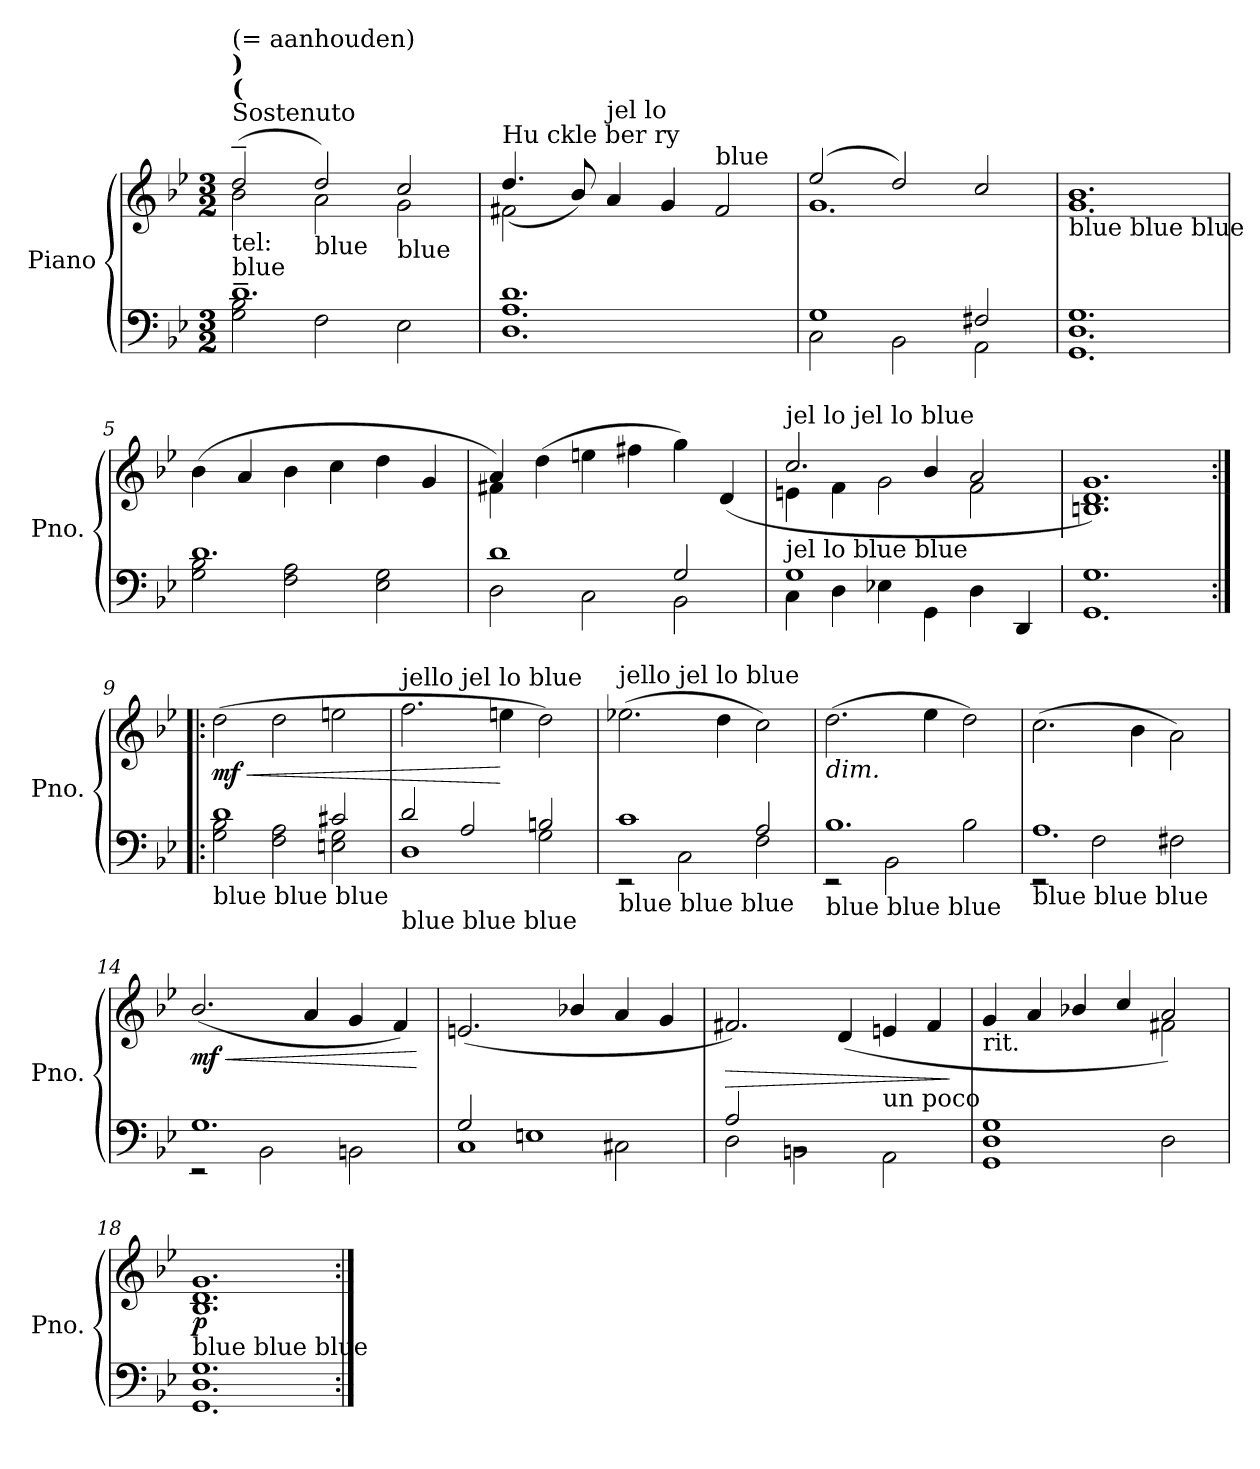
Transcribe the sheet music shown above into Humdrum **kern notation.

**kern	**kern	**dynam
*part1	*part1	*part1
*staff2	*staff1	*staff1/2
*I"Piano	*	*
*I'Pno.	*	*
*clefF4	*clefG2	*
*k[b-e-]	*k[b-e-]	*
*M3/2	*M3/2	*
*MM108	*MM108	*
=1	=1	=1
*^	*^	*
!	!	!LO:TX:a:t=Sostenuto	!	!
!	!	!LO:TX:a:B:t=(	!	!
!	!	!LO:TX:a:B:t=)	!	!
!	!	!LO:TX:a:t=(= aanhouden)	!	!
!	!	!LO:TX:b:t=tel&colon;	!	!
!	!	!LO:TX:b:t=blue	!	!
1.d~	2G\< 2B-\<	(>2dd~/	2b-<\	.
!	!	!LO:TX:b:t=blue	!	!
.	2F\	2dd/)	2a\	.
!	!	!LO:TX:b:t=blue	!	!
.	2E-<\	2cc/	2g\	.
=2	=2	=2	=2	=2
!	!	!LO:TX:a:t=Hu ckle ber   ry	!	!
1.d	1.D 1.A	2f#X<\	(>4.dd/	.
.	.	.	8b-/)	.
!	!	!LO:TX:a:t=jel      lo	!	!
.	.	2rFyy	4a/	.
.	.	.	4g/	.
!	!	!LO:TX:a:t=blue	!	!
.	.	2rFyy	2f#/	.
=3	=3	=3	=3	=3
1G	2C<\	(>2ee-/	1.g	.
.	2BB-\	2dd/)	.	.
2F#X/	2AA\	2cc/	.	.
=4	=4	=4	=4	=4
!	!	!LO:TX:b:t=blue blue blue	!	!
1.G	1.GG 1.D	1.b-	1.g	.
!!LO:LB:g=z
=5	=5	=5	=5	=5
!	!	!LO:TX:b:t=jel      lo       jel     lo       jel      lo	!	!
*	*	*v	*v	*
1.d	2G\<< 2B-\<<	(>4b-\	.
.	.	4a/	.
.	2F\ 2A\	4b-\	.
.	.	4cc\	.
.	2E-\<< 2G\<<	4dd\	.
.	.	4g/	.
=6	=6	=6	=6
*	*	*^	*
1d	2D\	4a/)	4f#X\	.
.	.	(>4dd\	4reyy	.
.	2C<\	4een\	2reyy	.
.	.	4ff#X\	.	.
2G/	2BB-\	4gg\)	2reyy	.
.	.	(>4d/	.	.
=7	=7	=7	=7	=7
!	!	!LO:TX:a:t=jel     lo      jel      lo       blue	!	!
!	!	!LO:TX:b:t=jel      lo       blue            blue	!	!
1G	4C\	2.cc/	4en<\	.
.	4D\	.	4f\	.
.	4E-X\	.	2g<\	.
.	4GG\	4b-/	.	.
2rFyy	4D\	2a/	2f<\	.
.	4DD/	.	.	.
=8	=8	=8	=8	=8
1.G	1.GG	1.g)	1.Bn 1.d	.
!!LO:LB:g=z
=9:|!|:	=9:|!|:	=9:|!|:	=9:|!|:	=9:|!|:
!LO:TX:b:t=blue      blue     blue	!	!	!	!
!	!	!	!	!LO:HP:b
!	!	!	!	!LO:DY:n=1:b
*	*	*v	*v	*
1d	2G\<< 2B-\<<	(>2dd\	< mf
.	2F\ 2A\	2dd\	.
2c#X/	2En\<< 2G\<<	2een\	.
=10	=10	=10	=10
!	!	!LO:TX:a:t=jello    jel   lo      blue	!
!LO:TX:b:t=blue       blue      blue	!	!	!
1D	2d/	2.ff\	.
.	2A/	.	.
.	.	4een\	[
2G<\	2Bn/	2dd\)	.
=11	=11	=11	=11
!	!	!LO:TX:a:t=jello     jel  lo      blue	!
!LO:TX:b:t=blue     blue       blue	!	!	!
2rEE	1c	(>2.ee-X\	.
2C\	.	.	.
.	.	4dd\	.
2F<\	2A/	2cc\)	.
=12	=12	=12	=12
!	!	!LO:TX:b:i:t=dim.	!
!LO:TX:b:t=blue     blue        blue	!	!	!
2rEE	1.B-	(>2.dd\	.
2BB-\	.	.	.
.	.	4ee-\	.
2B-\	.	2dd\)	.
=13	=13	=13	=13
!LO:TX:b:t=blue     blue      blue	!	!	!
2rEE	1.A	(>2.cc\	.
2F<\	.	.	.
.	.	4b-\	.
2F#X\	.	2a\)	.
!!LO:LB:g=z
=14	=14	=14	=14
!	!	!	!LO:HP:b
!	!	!	!LO:DY:n=1:b
2rEE	1.G	(>2.b-/	< mf
2BB-<\	.	.	.
.	.	4a/	.
2BBn<\	.	4g/	.
.	.	4f/)	.
*v	*v	*	*
.	.	[
=15	=15	=15
*^	*	*
1C	2G/	(>2.en/	.
.	1En	.	.
.	.	4b-X/	.
2C#X\	.	4a/	.
.	.	4g/	.
=16	=16	=16	=16
!	!	!	!LO:HP:b
2D<\	2A/	2.f#X/)	>
2rBB	2BBn<\	.	.
.	.	(>4d/	.
!	!	!LO:TX:b:t=un poco	!
2AA<\	2ryy	4en/	.
.	.	4f#/	.
*v	*v	*	*
.	.	]
=17	=17	=17
*^	*^	*
!	!	!LO:TX:b:t=rit.	!	!
1GG	1D 1G	4g/	1ryy	.
.	.	4a/	.	.
.	.	4b-X/	.	.
.	.	4cc/	.	.
2D\	2ryy	2a/)	2f#X\	.
=18	=18	=18	=18	=18
!	!	!LO:TX:b:t=blue blue blue	!	!
!	!	!	!	!LO:DY:b
1.G	1.GG 1.D	1.g	1.B- 1.d	p
*v	*v	*	*	*
*	*v	*v	*
=:|!	=:|!	=:|!
*-	*-	*-
